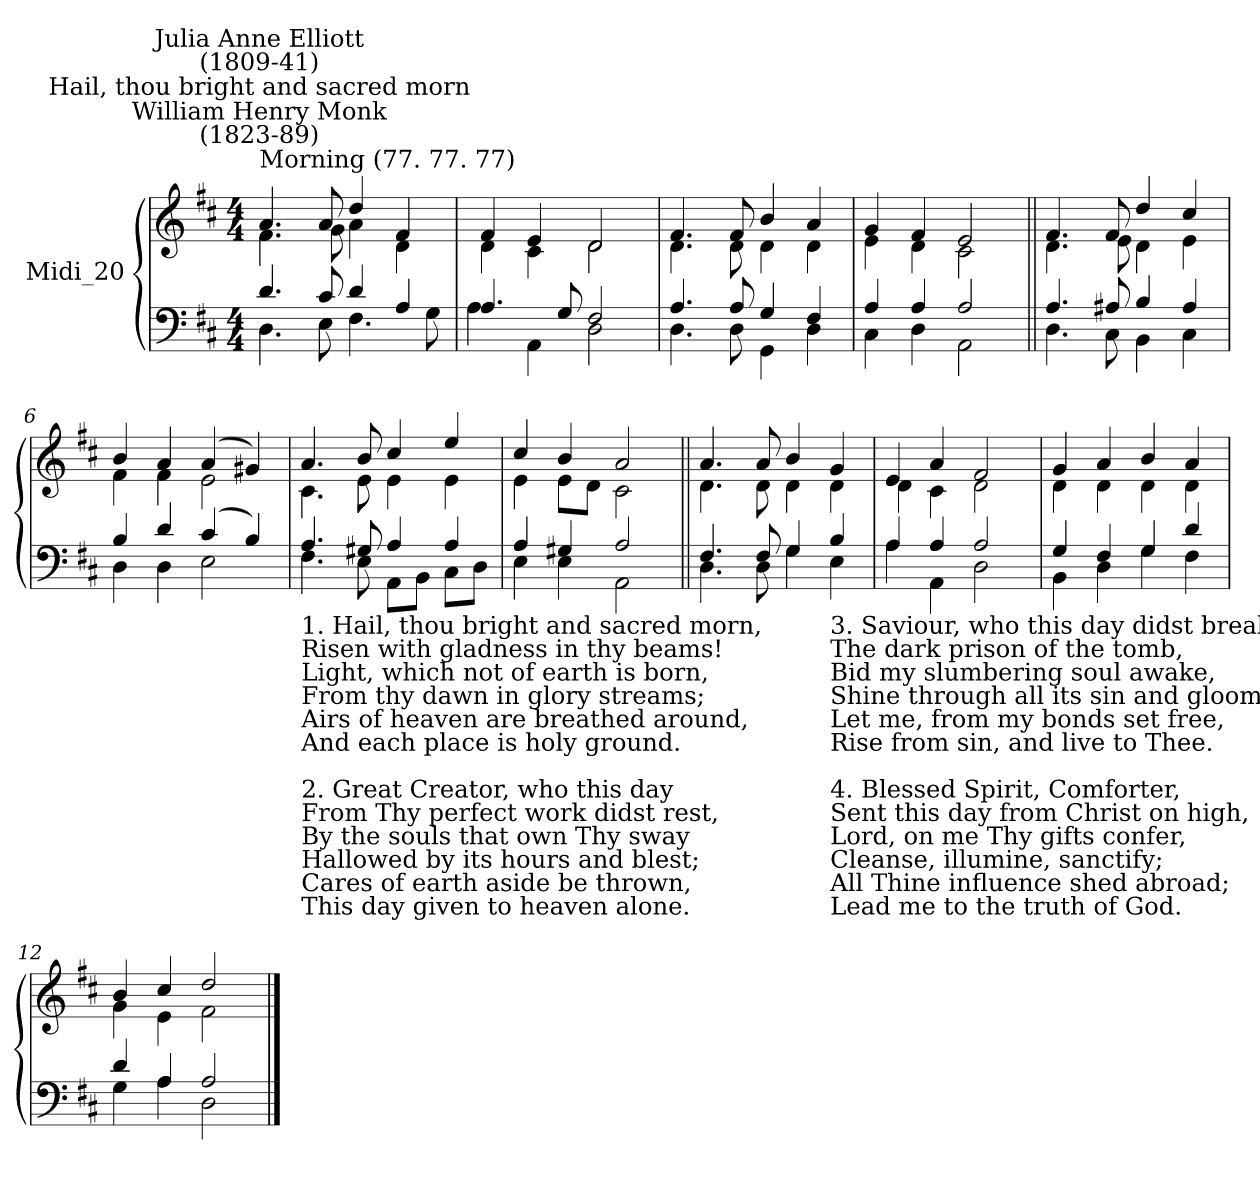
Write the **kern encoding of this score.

**kern	**kern
*part2	*part1
*staff2	*staff1
*I"Midi_20	*I"Midi_20
*clefF4	*clefG2
*k[f#c#]	*k[f#c#]
*D:	*D:
*M4/4	*M4/4
=1	=1
*^	*^
!	!	!LO:TX:a:t=Morning (77. 77. 77)	!
!	!	!LO:TX:a:cj:t=William Henry Monk\n(1823-89)	!
!	!	!LO:TX:a:cj:t=Hail, thou bright and sacred morn	!
!	!	!LO:TX:a:cj:t=Julia Anne Elliott\n(1809-41)	!
4.d/	4.D\	4.a/	4.f#\
8c#/	8E\	8a/	8g\
4d/	4.F#\	4dd/	4a\
4A/	.	4f#/	4d\
.	8G\	.	.
=2	=2	=2	=2
4.A/	4A\	4f#/	4d\
.	4AA\	4e/	4c#\
8G/	.	.	.
2F#/	2D\	2d/	2d\
=3	=3	=3	=3
4.A/	4.D\	4.f#/	4.d\
8A/	8D\	8f#/	8d\
4G/	4GG\	4b/	4d\
4F#/	4D\	4a/	4d\
=4	=4	=4	=4
4A/	4C#\	4g/	4e\
4A/	4D\	4f#/	4d\
2A/	2AA\	2e/	2c#\
=5||	=5||	=5||	=5||
4.A/	4.D\	4.f#/	4.d\
8A#X/	8C#\	8f#/	8e\
4B/	4BB\	4dd/	4d\
4A#/	4C#\	4cc#/	4e\
=6	=6	=6	=6
4B/	4D\	4b/	4f#\
4d/	4D\	4a/	4f#\
(>4c#/	2E\	(>4a/	2e\
4B/)	.	4g#X/)	.
!!LO:LB:g=z	!!
=7	=7	=7	=7
!LO:TX:b:t=1. Hail, thou bright and sacred morn,\nRisen with gladness in thy beams!\nLight, which not of earth is born,\nFrom thy dawn in glory streams;\nAirs of heaven are breathed around,\nAnd each place is holy ground.\n\n2. Great Creator, who this day\nFrom Thy perfect work didst rest,\nBy the souls that own Thy sway\nHallowed by its hours and blest;\nCares of earth aside be thrown,\nThis day given to heaven alone.	!	!	!
4.A/	4.F#\	4.a/	4.c#\
8G#X/	8E\	8b/	8e\
4A/	8AA\L	4cc#/	4e\
.	8BB\J	.	.
4A/	8C#\L	4ee/	4e\
.	8D\J	.	.
=8	=8	=8	=8
4A/	4E\	4cc#/	4e\
4G#X/	4E\	4b/	8e\L
.	.	.	8d\J
2A/	2AA\	2a/	2c#\
=9||	=9||	=9||	=9||
4.F#/	4.D\	4.a/	4.d\
8F#/	8D\	8a/	8d\
4G/	4G\	4b/	4d\
!LO:TX:b:t=3. Saviour, who this day didst break\nThe dark prison of the tomb,\nBid my slumbering soul awake,\nShine through all its sin and gloom;\nLet me, from my bonds set free,\nRise from sin, and live to Thee.\n\n4. Blessed Spirit, Comforter,\nSent this day from Christ on high,\nLord, on me Thy gifts confer,\nCleanse, illumine, sanctify;\nAll Thine influence shed abroad;\nLead me to the truth of God.	!	!	!
4B/	4E\	4g/	4d\
=10	=10	=10	=10
4A/	4A\	4e/	4d\
4A/	4AA\	4a/	4c#\
2A/	2D\	2f#/	2d\
=11	=11	=11	=11
4G/	4BB\	4g/	4d\
4F#/	4D\	4a/	4d\
4G/	4G\	4b/	4d\
4d/	4F#\	4a/	4d\
=12	=12	=12	=12
4d/	4G\	4b/	4g\
4A/	4A\	4cc#/	4e\
2A/	2D\	2dd/	2f#\
*v	*v	*	*
*	*v	*v
==	==
*-	*-
